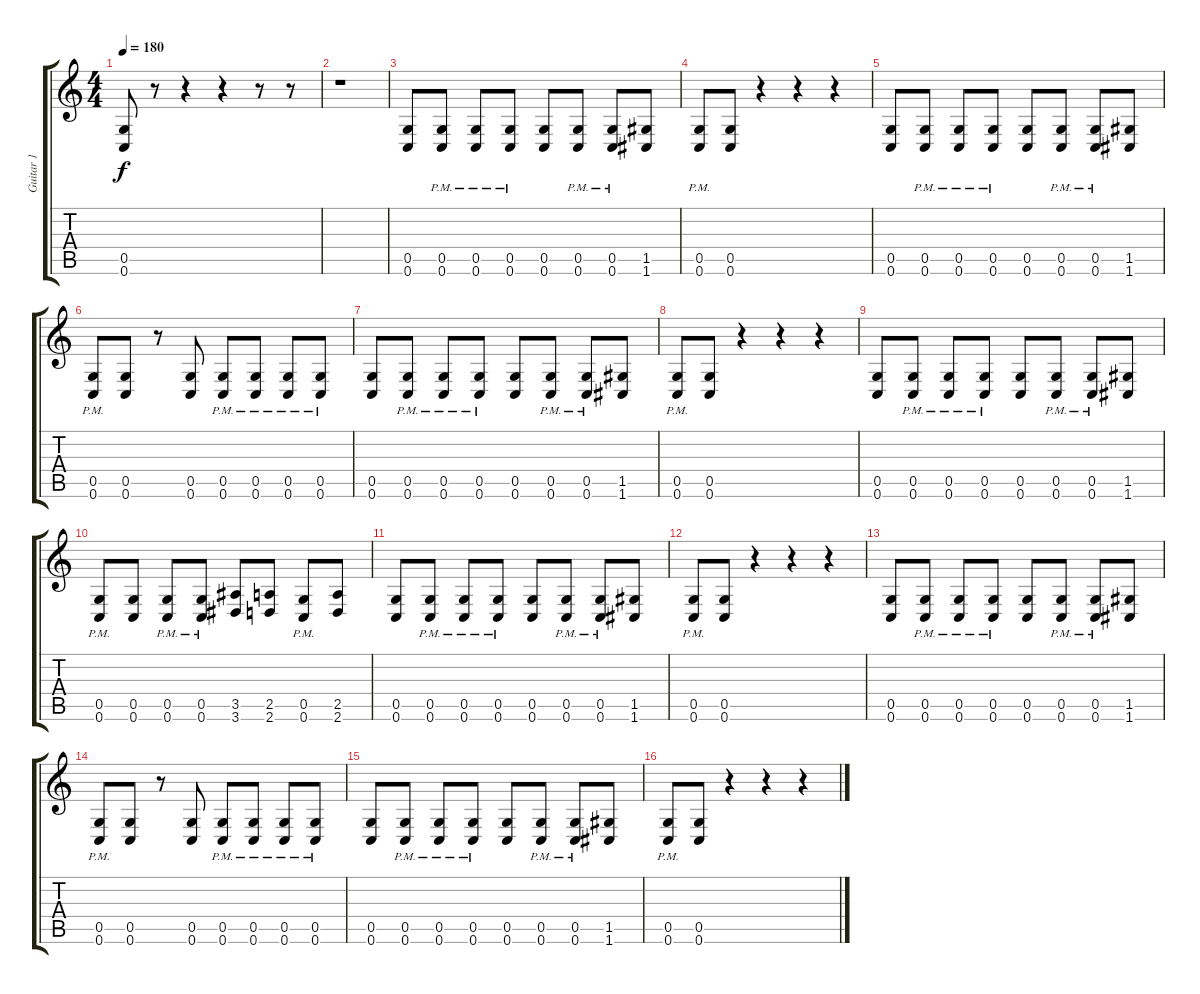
\track ("Guitar 1" "Guitar 1") {instrument distortionguitar}
\staff {score tabs}
\tuning (D4 A3 F3 C3 G2 C2) {hide}
\ts (4 4)
\tempo 180
\clef g2
\ks c
(0.5 0.6).8{dy f} r.8 r.4 r.4 r.8 r.8 |
r.1 |
(0.5 0.6).8{volume 13} (0.5{pm} 0.6{pm}).8 (0.5{pm} 0.6{pm}).8 (0.5{pm} 0.6{pm}).8 (0.5 0.6).8 (0.5{pm} 0.6{pm}).8 (0.5{pm} 0.6{pm}).8 (1.5 1.6).8 |
(0.5{pm} 0.6{pm}).8 (0.5 0.6).8 r.4 r.4 r.4 |
(0.5 0.6).8 (0.5{pm} 0.6{pm}).8 (0.5{pm} 0.6{pm}).8 (0.5{pm} 0.6{pm}).8 (0.5 0.6).8 (0.5{pm} 0.6{pm}).8 (0.5{pm} 0.6{pm}).8 (1.5 1.6).8 |
(0.5{pm} 0.6{pm}).8 (0.5 0.6).8 r.8 (0.5 0.6).8 (0.5{pm} 0.6{pm}).8 (0.5{pm} 0.6{pm}).8 (0.5{pm} 0.6{pm}).8 (0.5{pm} 0.6{pm}).8 |
(0.5 0.6).8{volume 13} (0.5{pm} 0.6{pm}).8 (0.5{pm} 0.6{pm}).8 (0.5{pm} 0.6{pm}).8 (0.5 0.6).8 (0.5{pm} 0.6{pm}).8 (0.5{pm} 0.6{pm}).8 (1.5 1.6).8 |
(0.5{pm} 0.6{pm}).8 (0.5 0.6).8 r.4 r.4 r.4 |
(0.5 0.6).8 (0.5{pm} 0.6{pm}).8 (0.5{pm} 0.6{pm}).8 (0.5{pm} 0.6{pm}).8 (0.5 0.6).8 (0.5{pm} 0.6{pm}).8 (0.5{pm} 0.6{pm}).8 (1.5 1.6).8 |
(0.5{pm} 0.6{pm}).8 (0.5 0.6).8 (0.5{pm} 0.6{pm}).8 (0.5{pm} 0.6{pm}).8 (3.5 3.6).8 (2.5 2.6).8 (0.5{pm} 0.6{pm}).8 (2.5 2.6).8 |
(0.5 0.6).8{volume 13} (0.5{pm} 0.6{pm}).8 (0.5{pm} 0.6{pm}).8 (0.5{pm} 0.6{pm}).8 (0.5 0.6).8 (0.5{pm} 0.6{pm}).8 (0.5{pm} 0.6{pm}).8 (1.5 1.6).8 |
(0.5{pm} 0.6{pm}).8 (0.5 0.6).8 r.4 r.4 r.4 |
(0.5 0.6).8 (0.5{pm} 0.6{pm}).8 (0.5{pm} 0.6{pm}).8 (0.5{pm} 0.6{pm}).8 (0.5 0.6).8 (0.5{pm} 0.6{pm}).8 (0.5{pm} 0.6{pm}).8 (1.5 1.6).8 |
(0.5{pm} 0.6{pm}).8 (0.5 0.6).8 r.8 (0.5 0.6).8 (0.5{pm} 0.6{pm}).8 (0.5{pm} 0.6{pm}).8 (0.5{pm} 0.6{pm}).8 (0.5{pm} 0.6{pm}).8 |
(0.5 0.6).8{volume 13} (0.5{pm} 0.6{pm}).8 (0.5{pm} 0.6{pm}).8 (0.5{pm} 0.6{pm}).8 (0.5 0.6).8 (0.5{pm} 0.6{pm}).8 (0.5{pm} 0.6{pm}).8 (1.5 1.6).8 |
(0.5{pm} 0.6{pm}).8 (0.5 0.6).8 r.4 r.4 r.4
